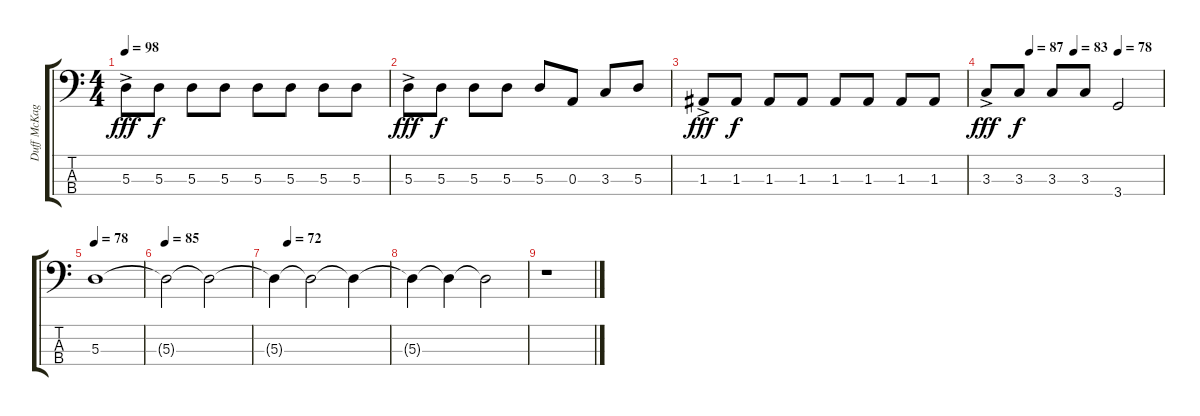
\track ("Duff McKagan" "Duff McKag") {instrument electricbassfinger}
\staff {score tabs}
\tuning (G2 D2 A1 E1) {hide}
\ts (4 4)
\tempo 98
\clef f4
\ks c
5.3{ac}.8{dy fff} 5.3.8{dy f} 5.3.8 5.3.8 5.3.8 5.3.8 5.3.8 5.3.8 |
5.3{ac}.8{dy fff} 5.3.8{dy f} 5.3.8 5.3.8 5.3.8 0.3.8 3.3.8 5.3.8 |
1.3{ac}.8{dy fff} 1.3.8{dy f} 1.3.8 1.3.8 1.3.8 1.3.8 1.3.8 1.3.8 |
\tempo (87 0.25)
\tempo (83 0.5)
\tempo (78 0.75)
3.3{ac}.8{dy fff} 3.3.8{dy f} 3.3.8 3.3.8 3.4.2 |
\tempo 78
5.3.1 |
\tempo 85
5.3{t}.2{volume 10} 5.3{t}.2{volume 9} |
\tempo (72 0.125)
5.3{t}.4{volume 8} 5.3{t}.2{volume 6} 5.3{t}.4{volume 4} |
5.3{t}.4{volume 3} 5.3{t}.4{volume 2} 5.3{t}.2{volume 1} |
r.1
